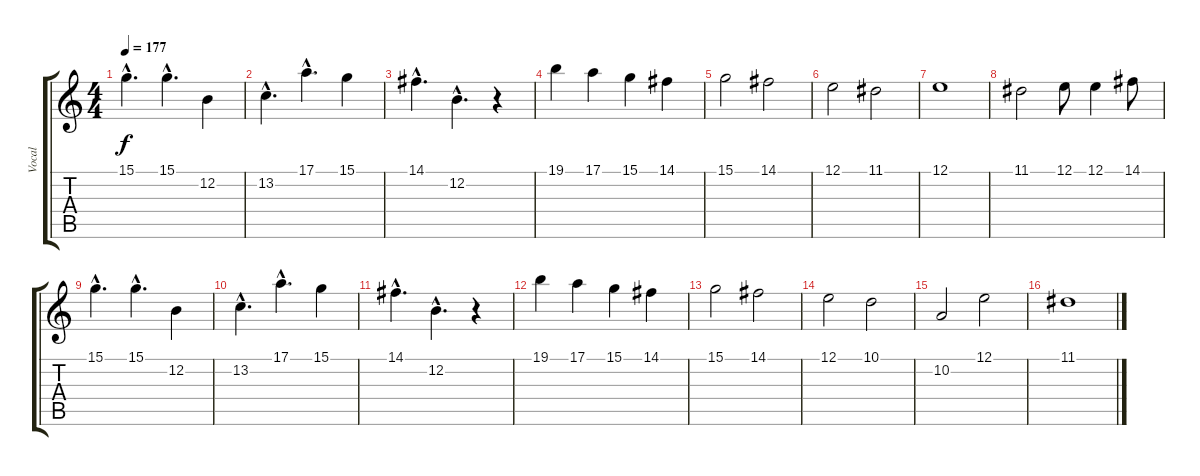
\track ("Vocal" "Vocal") {instrument lead2sawtooth}
\staff {score tabs}
\tuning (E4 B3 G3 D3 A2 E2) {hide}
\ts (4 4)
\tempo 177
\clef g2
\ks c
15.1{hac}.4{d dy f} 15.1{hac}.4{d} 12.2.4 |
13.2{hac}.4{d} 17.1{hac}.4{d} 15.1.4 |
14.1{hac}.4{d} 12.2{hac}.4{d} r.4 |
19.1.4 17.1.4 15.1.4 14.1.4 |
15.1.2 14.1.2 |
12.1.2 11.1.2 |
12.1.1 |
11.1.2 12.1.8 12.1.4 14.1.8 |
15.1{hac}.4{d} 15.1{hac}.4{d} 12.2.4 |
13.2{hac}.4{d} 17.1{hac}.4{d} 15.1.4 |
14.1{hac}.4{d} 12.2{hac}.4{d} r.4 |
19.1.4 17.1.4 15.1.4 14.1.4 |
15.1.2 14.1.2 |
12.1.2 10.1.2 |
10.2.2 12.1.2 |
11.1.1
